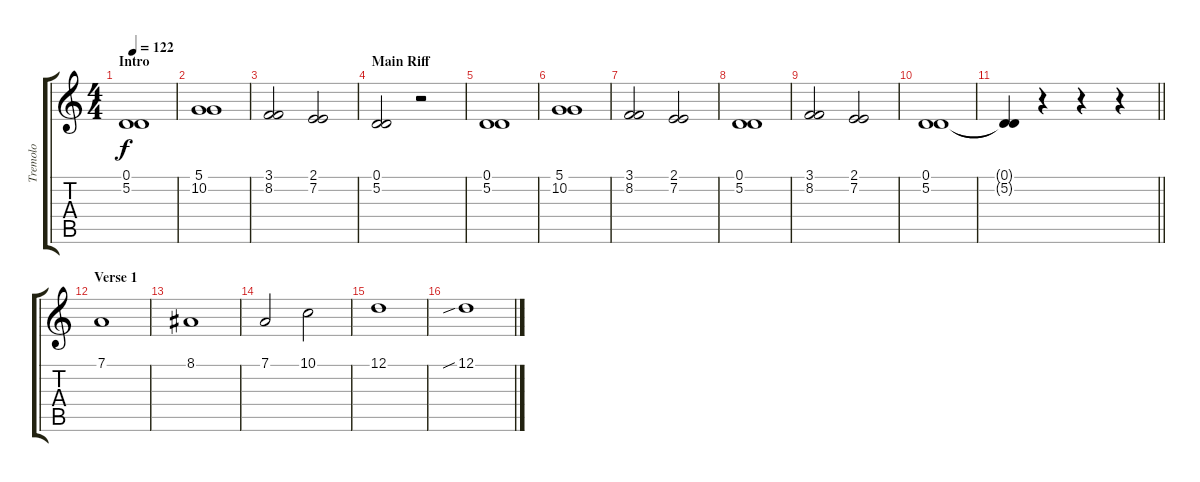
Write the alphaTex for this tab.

\track ("Tremolo" "Tremolo") {instrument tremolostrings}
\staff {score tabs}
\tuning (D4 A3 F3 C3 G2 D2) {hide}
\ts (4 4)
\section ("" "Intro")
\tempo 122
\clef g2
\ks c
(0.1 5.2).1{dy f instrument tremolostrings} |
(5.1 10.2).1 |
(3.1 8.2).2 (2.1 7.2).2 |
\section ("" "Main Riff")
(0.1 5.2).2 r.2 |
(0.1 5.2).1 |
(5.1 10.2).1 |
(3.1 8.2).2 (2.1 7.2).2 |
(0.1 5.2).1 |
(3.1 8.2).2 (2.1 7.2).2 |
(0.1 5.2).1 |
\barLineRight lightlight
(0.1{t} 5.2{t}).4 r.4 r.4 r.4 |
\section ("" "Verse 1")
7.1.1 |
8.1.1 |
7.1.2 10.1.2 |
12.1.1 |
12.1{sib}.1
